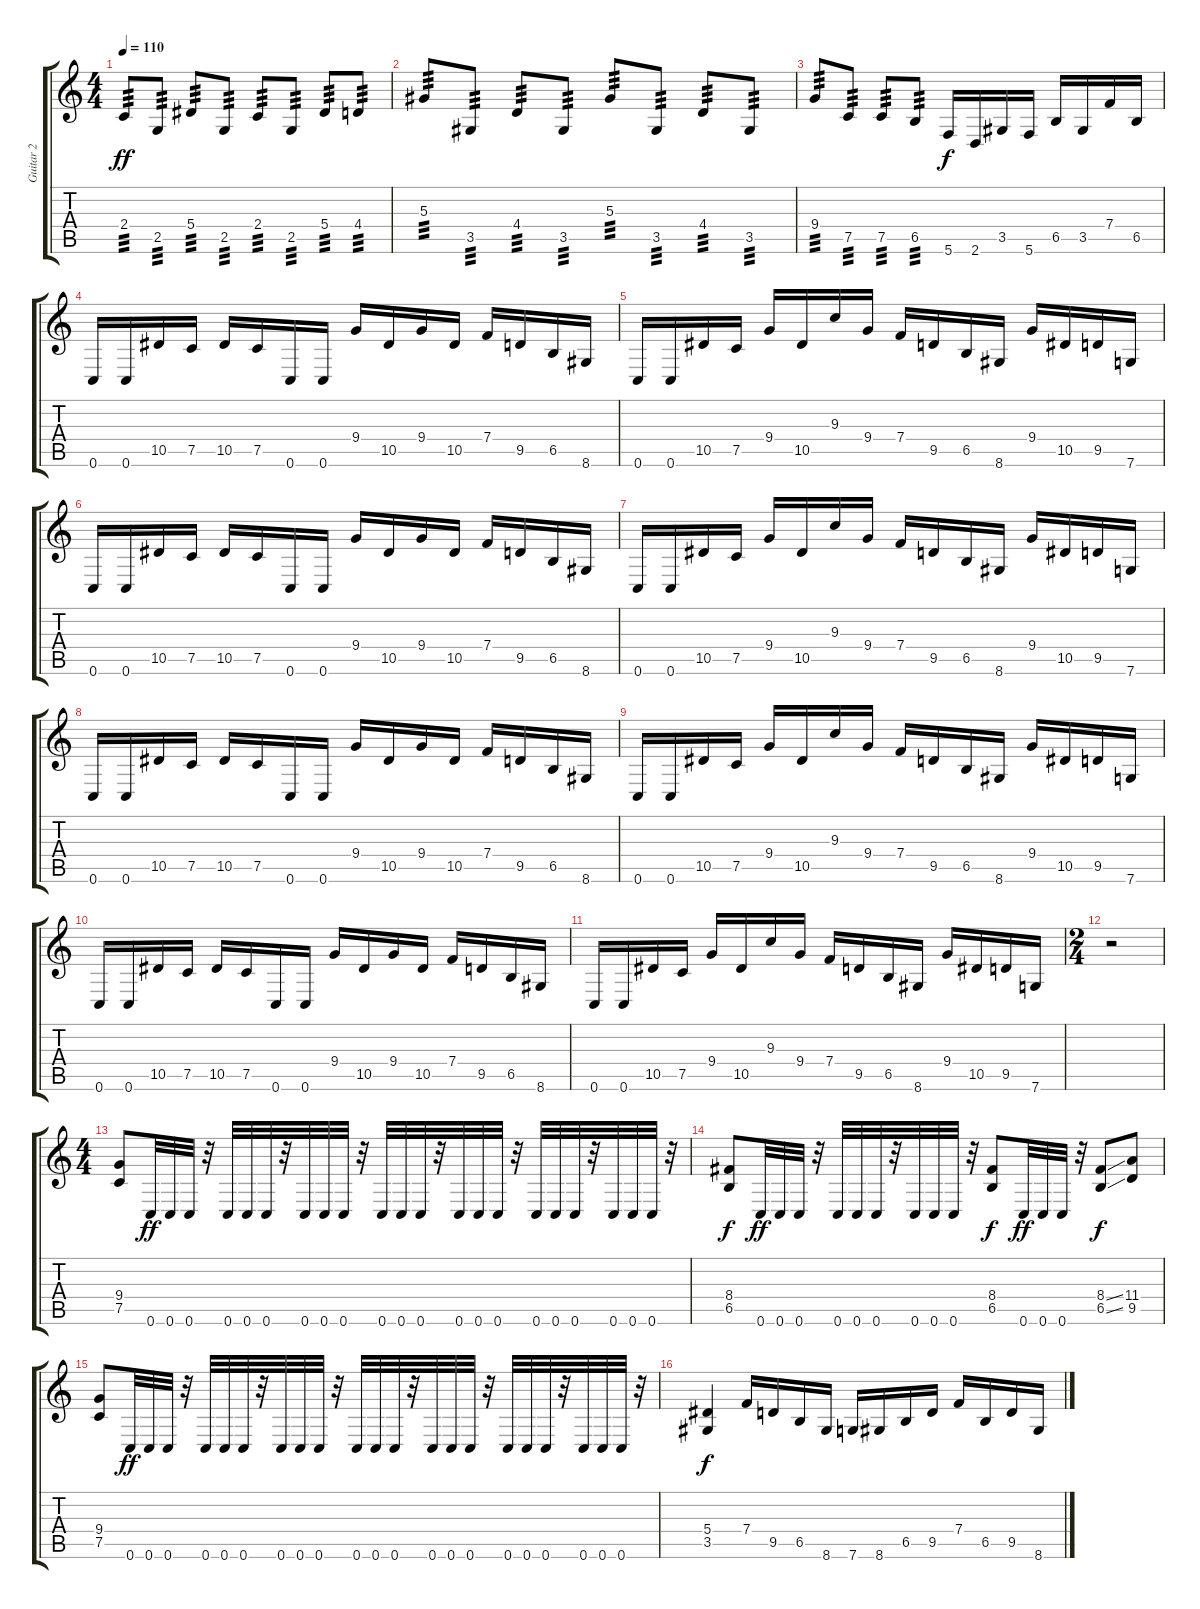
\track ("Guitar 2" "Guitar 2") {instrument overdrivenguitar}
\staff {score tabs}
\tuning (C4 G3 Eb3 Bb2 F2 C2) {hide}
\ts (4 4)
\tempo 110
\clef g2
\ks c
2.4.8{tp 3 dy ff} 2.5.8{tp 3} 5.4.8{tp 3} 2.5.8{tp 3} 2.4.8{tp 3} 2.5.8{tp 3} 5.4.8{tp 3} 4.4.8{tp 3} |
5.3.8{tp 3} 3.5.8{tp 3} 4.4.8{tp 3} 3.5.8{tp 3} 5.3.8{tp 3} 3.5.8{tp 3} 4.4.8{tp 3} 3.5.8{tp 3} |
9.4.8{tp 3} 7.5.8{tp 3} 7.5.8{tp 3} 6.5.8{tp 3} 5.6.16{dy f} 2.6.16 3.5.16 5.6.16 6.5.16 3.5.16 7.4.16 6.5.16 |
0.6.16 0.6.16 10.5.16 7.5.16 10.5.16 7.5.16 0.6.16 0.6.16 9.4.16 10.5.16 9.4.16 10.5.16 7.4.16 9.5.16 6.5.16 8.6.16 |
0.6.16 0.6.16 10.5.16 7.5.16 9.4.16 10.5.16 9.3.16 9.4.16 7.4.16 9.5.16 6.5.16 8.6.16 9.4.16 10.5.16 9.5.16 7.6.16 |
0.6.16 0.6.16 10.5.16 7.5.16 10.5.16 7.5.16 0.6.16 0.6.16 9.4.16 10.5.16 9.4.16 10.5.16 7.4.16 9.5.16 6.5.16 8.6.16 |
0.6.16 0.6.16 10.5.16 7.5.16 9.4.16 10.5.16 9.3.16 9.4.16 7.4.16 9.5.16 6.5.16 8.6.16 9.4.16 10.5.16 9.5.16 7.6.16 |
0.6.16 0.6.16 10.5.16 7.5.16 10.5.16 7.5.16 0.6.16 0.6.16 9.4.16 10.5.16 9.4.16 10.5.16 7.4.16 9.5.16 6.5.16 8.6.16 |
0.6.16 0.6.16 10.5.16 7.5.16 9.4.16 10.5.16 9.3.16 9.4.16 7.4.16 9.5.16 6.5.16 8.6.16 9.4.16 10.5.16 9.5.16 7.6.16 |
0.6.16 0.6.16 10.5.16 7.5.16 10.5.16 7.5.16 0.6.16 0.6.16 9.4.16 10.5.16 9.4.16 10.5.16 7.4.16 9.5.16 6.5.16 8.6.16 |
0.6.16 0.6.16 10.5.16 7.5.16 9.4.16 10.5.16 9.3.16 9.4.16 7.4.16 9.5.16 6.5.16 8.6.16 9.4.16 10.5.16 9.5.16 7.6.16 |
\ts (2 4)
r.2 |
\ts (4 4)
(9.4 7.5).8 0.6.32{dy ff} 0.6.32 0.6.32 r.32 0.6.32 0.6.32 0.6.32 r.32 0.6.32 0.6.32 0.6.32 r.32 0.6.32 0.6.32 0.6.32 r.32 0.6.32 0.6.32 0.6.32 r.32 0.6.32 0.6.32 0.6.32 r.32 0.6.32 0.6.32 0.6.32 r.32 |
(8.4 6.5).8{dy f} 0.6.32{dy ff} 0.6.32 0.6.32 r.32 0.6.32 0.6.32 0.6.32 r.32 0.6.32 0.6.32 0.6.32 r.32 (8.4 6.5).8{dy f} 0.6.32{dy ff} 0.6.32 0.6.32 r.32 (8.4{ss} 6.5{ss}).8{dy f} (11.4 9.5).8 |
(9.4 7.5).8 0.6.32{dy ff} 0.6.32 0.6.32 r.32 0.6.32 0.6.32 0.6.32 r.32 0.6.32 0.6.32 0.6.32 r.32 0.6.32 0.6.32 0.6.32 r.32 0.6.32 0.6.32 0.6.32 r.32 0.6.32 0.6.32 0.6.32 r.32 0.6.32 0.6.32 0.6.32 r.32 |
(5.4 3.5).4{dy f} 7.4.16 9.5.16 6.5.16 8.6.16 7.6.16 8.6.16 6.5.16 9.5.16 7.4.16 6.5.16 9.5.16 8.6.16
